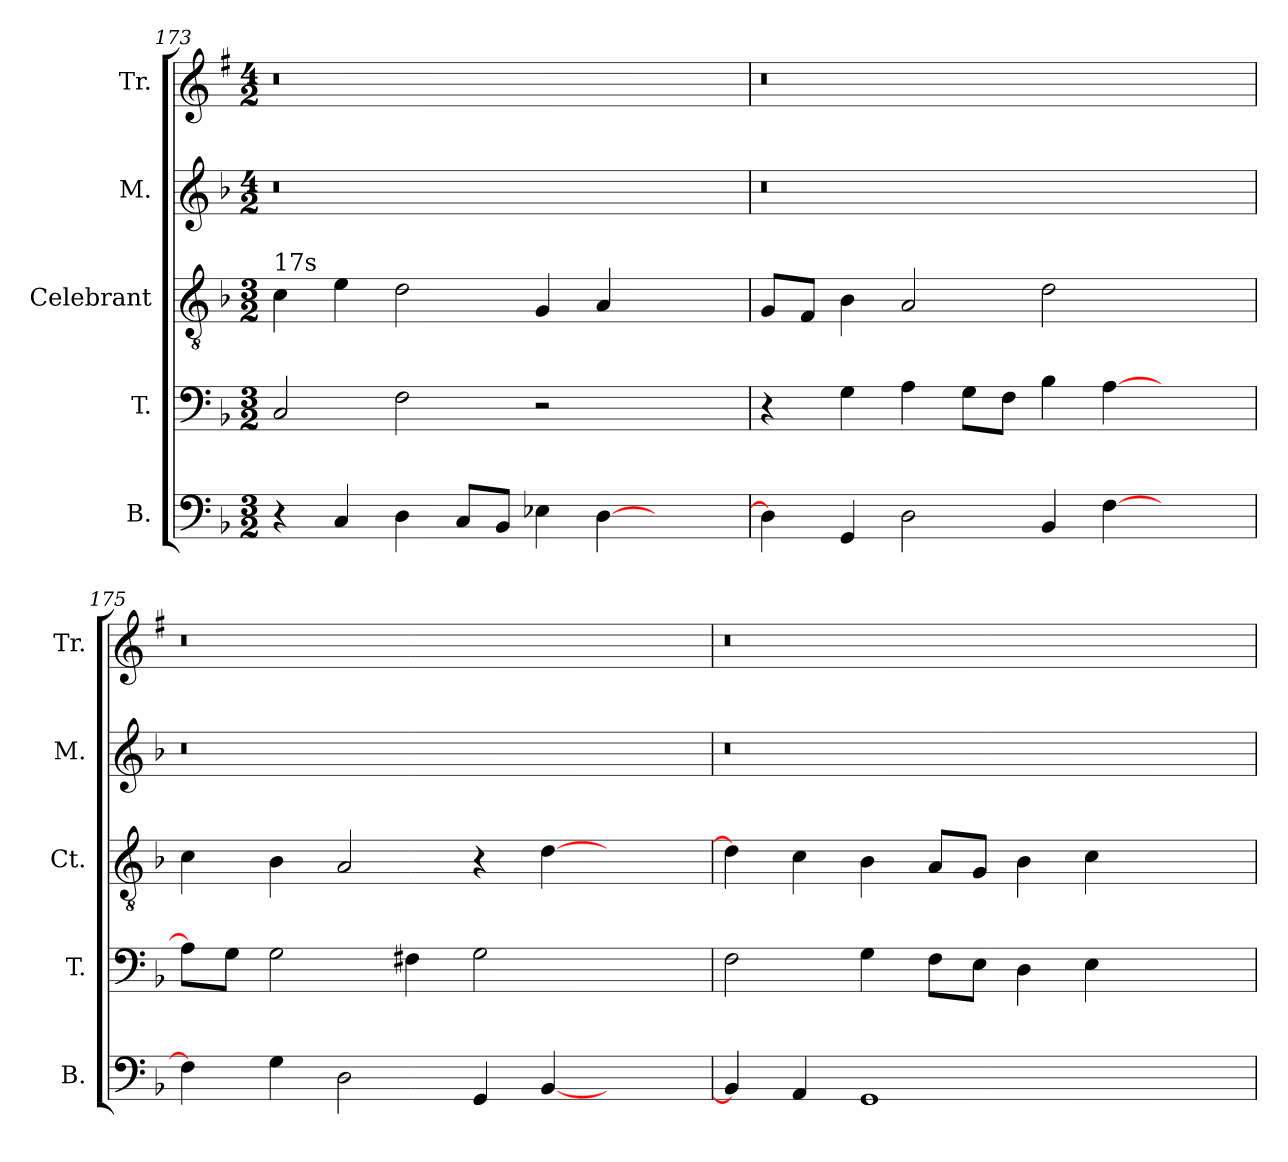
**kern	**kern	**kern	**kern	**kern
*part5	*part4	*part3	*part2	*part1
*staff5	*staff4	*staff3	*staff2	*staff1
*I"B.	*I"T.	*I"Celebrant	*I"M.	*I"Tr.
*I'B.	*I'T.	*I'Ct.	*I'M.	*I'Tr.
!!LO:LB:g=z
*clefF4	*clefF4	*clefGv2	*clefG2	*clefG2
*	*	*	*	*ITrd1c2
*k[b-]	*k[b-]	*k[b-]	*k[b-]	*k[b-]
*F:	*F:	*F:	*F:	*F:
*M3/2	*M3/2	*M3/2	*M4/2	*M4/2
=173	=173	=173	=173	=173
!	!	!LO:TX:a:t=17s	!	!
4r	2C/	4c\	0r	0r
4C/	.	4e\	.	.
4D\	2F\	2d\	.	.
8C/L	.	.	.	.
8BB-/J	.	.	.	.
4E-X\	2r	4G/	.	.
[>4D\	.	4A/	.	.
2ryy	2ryy	2ryy	.	.
=174	=174	=174	=174	=174
4D\]	4r	8G/L	0r	0r
.	.	8F/J	.	.
4GG/	4G\	4B-\	.	.
2D\	4A\	2A/	.	.
.	8G\L	.	.	.
.	8F\J	.	.	.
4BB-/	4B-\	2d\	.	.
[>4F\	[>4A\	.	.	.
2ryy	2ryy	2ryy	.	.
=175	=175	=175	=175	=175
4F\]	8A\L]	4c\	0r	0r
.	8G\J	.	.	.
4G\	2G\	4B-\	.	.
2D\	.	2A/	.	.
.	4F#\	.	.	.
4GG/	2G\	4r	.	.
[<4BB-/	.	[>4d\	.	.
2ryy	2ryy	2ryy	.	.
=176	=176	=176	=176	=176
4BB-/]	2F\	4d\]	0r	0r
4AA/	.	4c\	.	.
1GG	4G\	4B-\	.	.
.	8F\L	8A/L	.	.
.	8E\J	8G/J	.	.
.	4D\	4B-\	.	.
.	4E\	4c\	.	.
2ryy	2ryy	2ryy	.	.
=	=	=	=	=
*-	*-	*-	*-	*-
